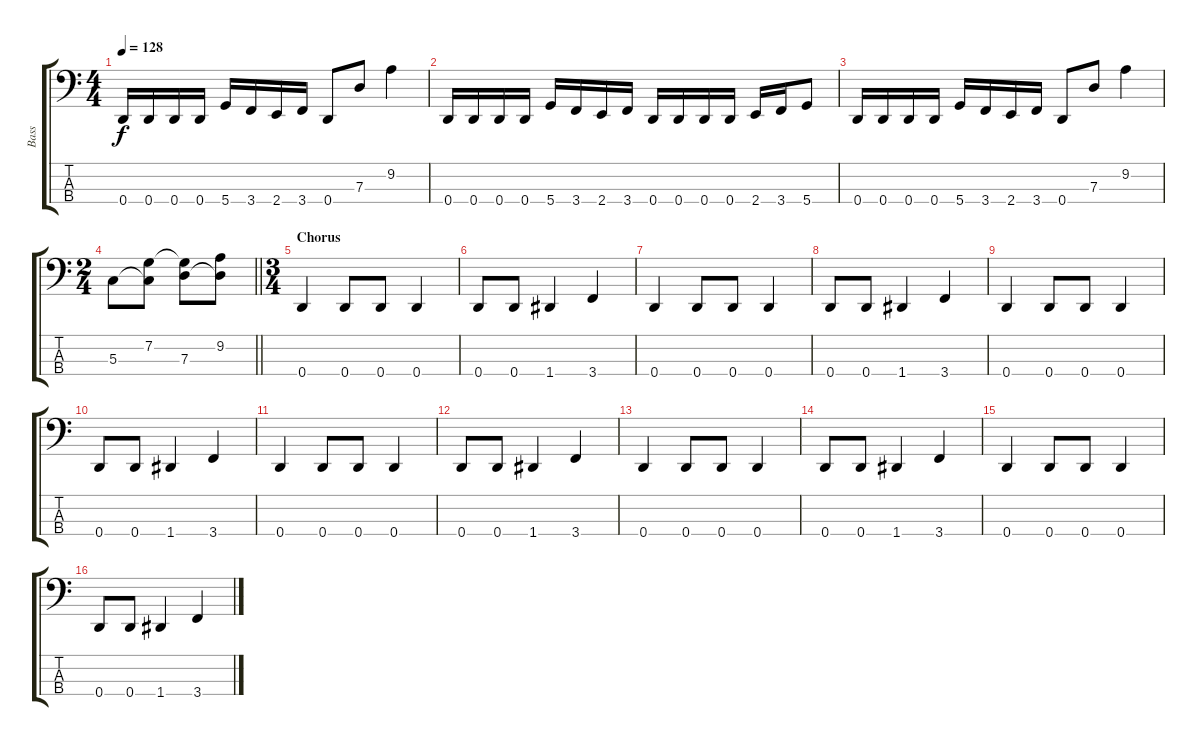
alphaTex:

\track ("Bass" "Bass") {instrument electricbasspick}
\staff {score tabs}
\tuning (F2 C2 G1 D1) {hide}
\ts (4 4)
\tempo 128
\clef f4
\ks c
0.4.16{dy f} 0.4.16 0.4.16 0.4.16 5.4.16 3.4.16 2.4.16 3.4.16 0.4.8 7.3.8 9.2.4 |
0.4.16 0.4.16 0.4.16 0.4.16 5.4.16 3.4.16 2.4.16 3.4.16 0.4.16 0.4.16 0.4.16 0.4.16 2.4.16 3.4.16 5.4.8 |
0.4.16 0.4.16 0.4.16 0.4.16 5.4.16 3.4.16 2.4.16 3.4.16 0.4.8 7.3.8 9.2.4 |
\ts (2 4)
\barLineRight lightlight
5.3.8 (7.2 5.3{t}).8 (7.2{t} 7.3).8 (9.2 7.3{t}).8 |
\ts (3 4)
\section ("" "Chorus")
0.4.4 0.4.8 0.4.8 0.4.4 |
0.4.8 0.4.8 1.4.4 3.4.4 |
0.4.4 0.4.8 0.4.8 0.4.4 |
0.4.8 0.4.8 1.4.4 3.4.4 |
0.4.4 0.4.8 0.4.8 0.4.4 |
0.4.8 0.4.8 1.4.4 3.4.4 |
0.4.4 0.4.8 0.4.8 0.4.4 |
0.4.8 0.4.8 1.4.4 3.4.4 |
0.4.4 0.4.8 0.4.8 0.4.4 |
0.4.8 0.4.8 1.4.4 3.4.4 |
0.4.4 0.4.8 0.4.8 0.4.4 |
0.4.8 0.4.8 1.4.4 3.4.4
